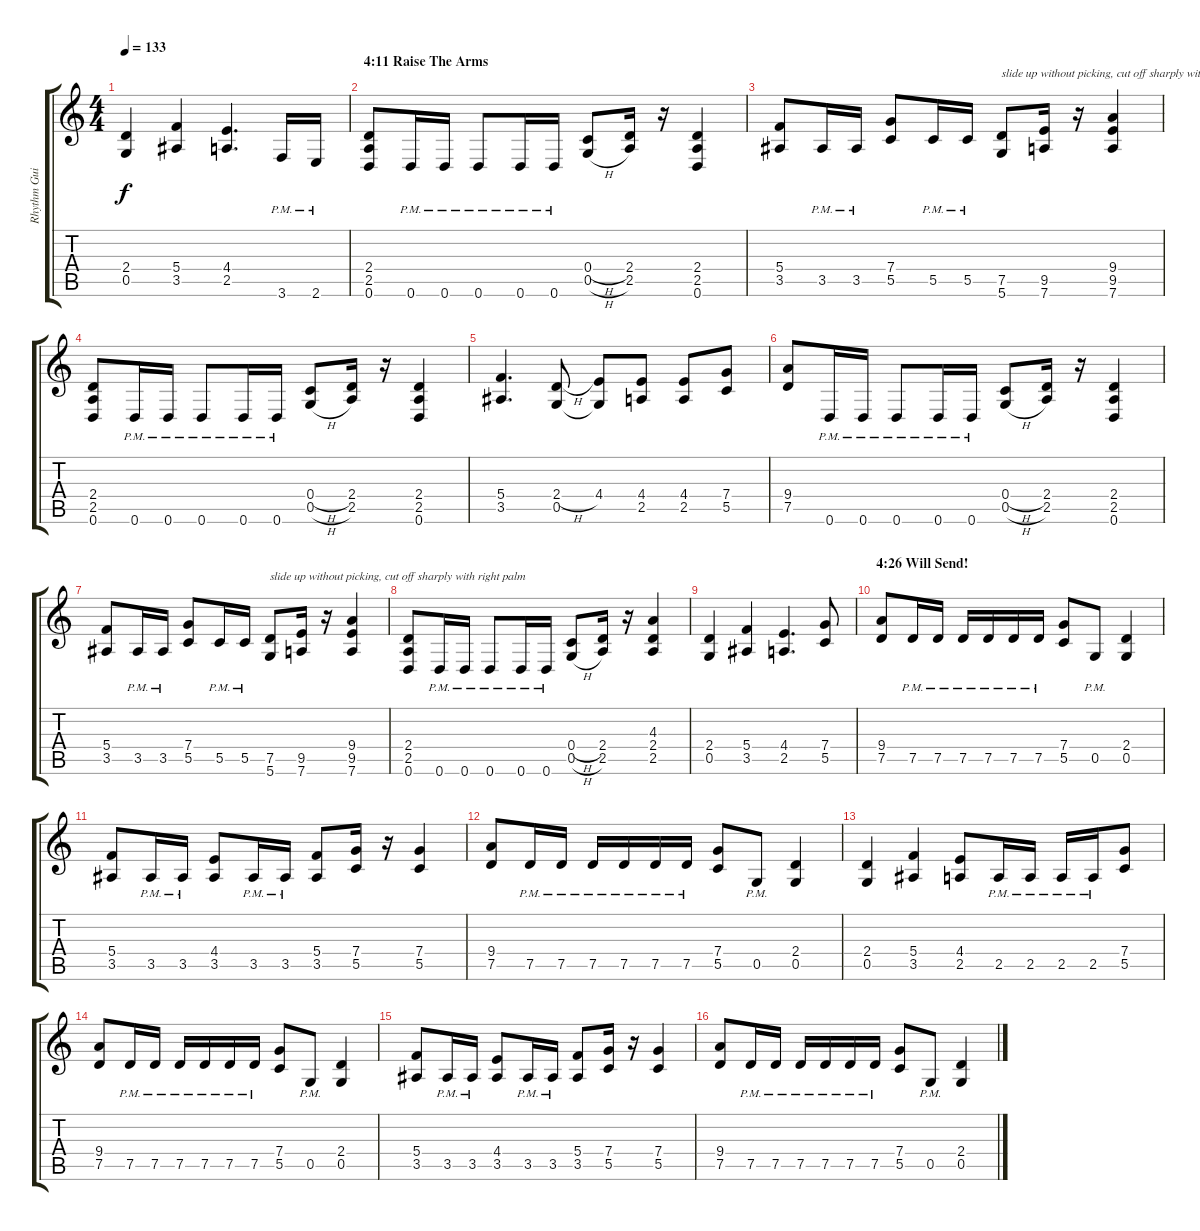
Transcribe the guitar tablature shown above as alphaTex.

\track ("Rhythm Guitar" "Rhythm Gui") {instrument distortionguitar}
\staff {score tabs}
\tuning (D4 A3 F3 C3 G2 D2) {hide}
\ts (4 4)
\tempo 133
\clef g2
\ks c
(2.4 0.5).4{dy f} (5.4 3.5).4 (4.4 2.5).4{d} 3.6{pm}.16 2.6{pm}.16 |
\section ("" "4:11 Raise The Arms")
(2.4 2.5 0.6).8 0.6{pm}.16 0.6{pm}.16 0.6{pm}.8 0.6{pm}.16 0.6{pm}.16 (0.4{h} 0.5{h}).8 (2.4 2.5).16 r.16 (2.4 2.5 0.6).4 |
(5.4 3.5).8 3.5{pm}.16 3.5{pm}.16 (7.4 5.5).8 5.5{pm}.16 5.5{pm}.16 (7.5 5.6).8{txt "slide up without picking, cut off sharply with right palm"} (9.5 7.6).16 r.16 (9.4 9.5 7.6).4 |
(2.4 2.5 0.6).8 0.6{pm}.16 0.6{pm}.16 0.6{pm}.8 0.6{pm}.16 0.6{pm}.16 (0.4{h} 0.5{h}).8 (2.4 2.5).16 r.16 (2.4 2.5 0.6).4 |
(5.4 3.5).4{d} (2.4{h} 0.5).8 (4.4 0.5{t}).8 (4.4 2.5).8 (4.4 2.5).8 (7.4 5.5).8 |
(9.4 7.5).8 0.6{pm}.16 0.6{pm}.16 0.6{pm}.8 0.6{pm}.16 0.6{pm}.16 (0.4{h} 0.5{h}).8 (2.4 2.5).16 r.16 (2.4 2.5 0.6).4 |
(5.4 3.5).8 3.5{pm}.16 3.5{pm}.16 (7.4 5.5).8 5.5{pm}.16 5.5{pm}.16 (7.5 5.6).8{txt "slide up without picking, cut off sharply with right palm"} (9.5 7.6).16 r.16 (9.4 9.5 7.6).4 |
(2.4 2.5 0.6).8 0.6{pm}.16 0.6{pm}.16 0.6{pm}.8 0.6{pm}.16 0.6{pm}.16 (0.4{h} 0.5{h}).8 (2.4 2.5).16 r.16 (4.3 2.4 2.5).4 |
(2.4 0.5).4 (5.4 3.5).4 (4.4 2.5).4{d} (7.4 5.5).8 |
\section ("" "4:26 Will Send!")
(9.4 7.5).8 7.5{pm}.16 7.5{pm}.16 7.5{pm}.16 7.5{pm}.16 7.5{pm}.16 7.5{pm}.16 (7.4 5.5).8 0.5{pm}.8 (2.4 0.5).4 |
(5.4 3.5).8 3.5{pm}.16 3.5{pm}.16 (4.4 3.5).8 3.5{pm}.16 3.5{pm}.16 (5.4 3.5).8 (7.4 5.5).16 r.16 (7.4 5.5).4 |
(9.4 7.5).8 7.5{pm}.16 7.5{pm}.16 7.5{pm}.16 7.5{pm}.16 7.5{pm}.16 7.5{pm}.16 (7.4 5.5).8 0.5{pm}.8 (2.4 0.5).4 |
(2.4 0.5).4 (5.4 3.5).4 (4.4 2.5).8 2.5{pm}.16 2.5{pm}.16 2.5{pm}.16 2.5{pm}.16 (7.4 5.5).8 |
(9.4 7.5).8 7.5{pm}.16 7.5{pm}.16 7.5{pm}.16 7.5{pm}.16 7.5{pm}.16 7.5{pm}.16 (7.4 5.5).8 0.5{pm}.8 (2.4 0.5).4 |
(5.4 3.5).8 3.5{pm}.16 3.5{pm}.16 (4.4 3.5).8 3.5{pm}.16 3.5{pm}.16 (5.4 3.5).8 (7.4 5.5).16 r.16 (7.4 5.5).4 |
(9.4 7.5).8 7.5{pm}.16 7.5{pm}.16 7.5{pm}.16 7.5{pm}.16 7.5{pm}.16 7.5{pm}.16 (7.4 5.5).8 0.5{pm}.8 (2.4 0.5).4
